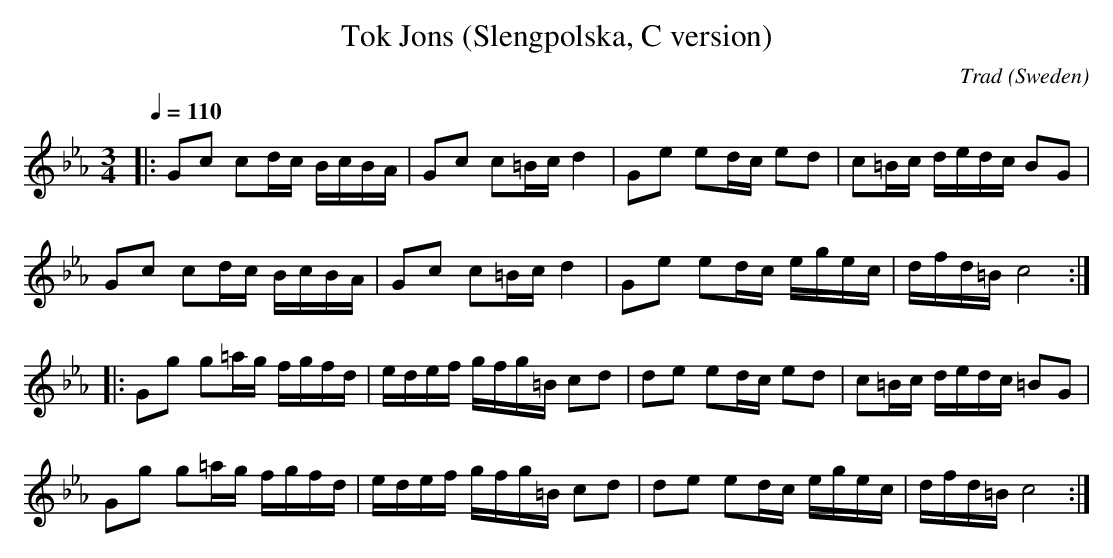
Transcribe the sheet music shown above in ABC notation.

X:1
T:Tok Jons (Slengpolska, C version)
C:Trad
L:1/8
M:3/4
O:Sweden
Q:1/4=110
K:Eb major
|:Gc cd/2c/2 B/2c/2B/2A/2|Gc c=B/2c/2 d2|Ge ed/2c/2 ed|c=B/2c/2 d/2e/2d/2c/2 BG|
Gc cd/2c/2 B/2c/2B/2A/2|Gc c=B/2c/2 d2|Ge ed/2c/2 e/2g/2e/2c/2|d/2f/2d/2=B/2 c4:|
|:Gg g=a/2g/2 f/2g/2f/2d/2|e/2d/2e/2f/2 g/2f/2g/2=B/2 cd|de ed/2c/2 ed|c=B/2c/2 d/2e/2d/2c/2 =BG|
Gg g=a/2g/2 f/2g/2f/2d/2|e/2d/2e/2f/2 g/2f/2g/2=B/2 cd|de ed/2c/2 e/2g/2e/2c/2|d/2f/2d/2=B/2 c4:|
